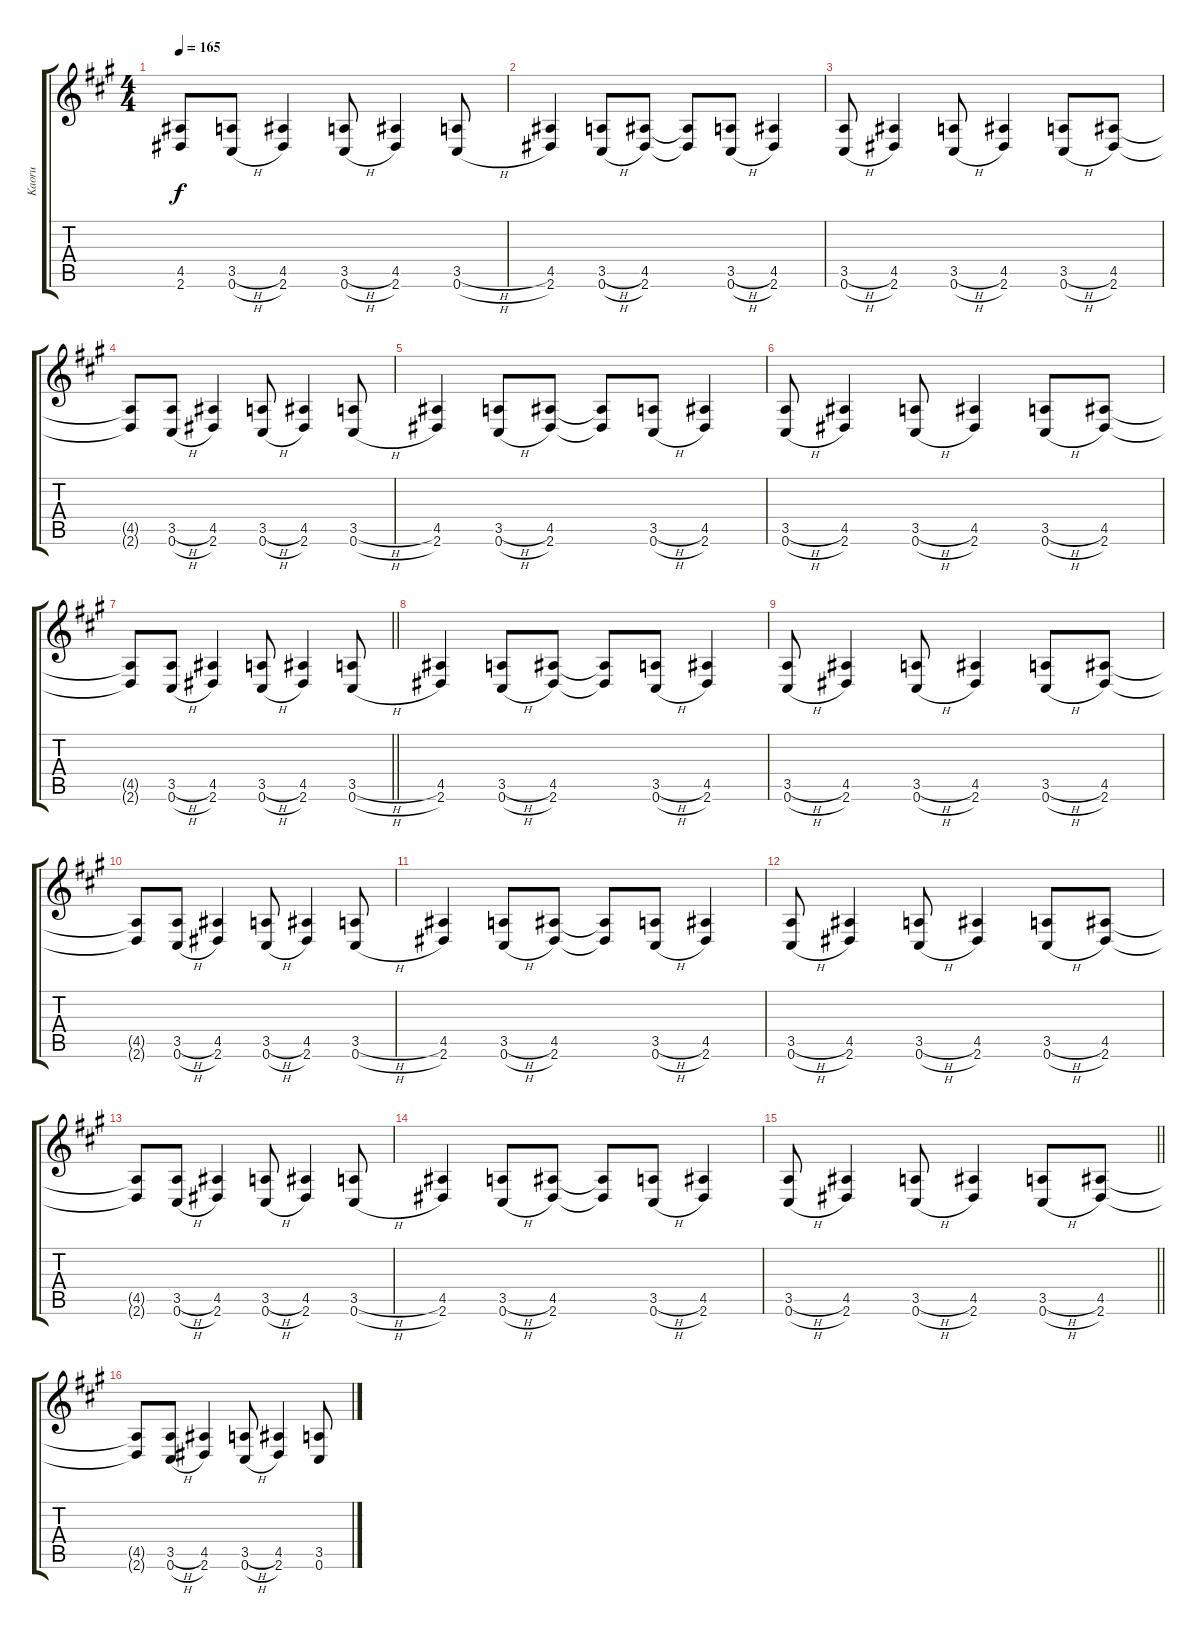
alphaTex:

\track ("Kaoru" "Kaoru") {instrument overdrivenguitar}
\staff {score tabs}
\tuning (Db4 Ab3 E3 B2 Gb2 Db2) {hide}
\ts (4 4)
\tempo 165
\clef g2
\ks a
(4.5{t} 2.6{t}).8{dy f} (3.5{h} 0.6{h}).8 (4.5 2.6).4 (3.5{h} 0.6{h}).8 (4.5 2.6).4 (3.5{h} 0.6{h}).8 |
(4.5 2.6).4 (3.5{h} 0.6{h}).8 (4.5 2.6).8 (4.5{t} 2.6{t}).8 (3.5{h} 0.6{h}).8 (4.5 2.6).4 |
(3.5{h} 0.6{h}).8 (4.5 2.6).4 (3.5{h} 0.6{h}).8 (4.5 2.6).4 (3.5{h} 0.6{h}).8 (4.5 2.6).8 |
(4.5{t} 2.6{t}).8 (3.5{h} 0.6{h}).8 (4.5 2.6).4 (3.5{h} 0.6{h}).8 (4.5 2.6).4 (3.5{h} 0.6{h}).8 |
(4.5 2.6).4 (3.5{h} 0.6{h}).8 (4.5 2.6).8 (4.5{t} 2.6{t}).8 (3.5{h} 0.6{h}).8 (4.5 2.6).4 |
(3.5{h} 0.6{h}).8 (4.5 2.6).4 (3.5{h} 0.6{h}).8 (4.5 2.6).4 (3.5{h} 0.6{h}).8 (4.5 2.6).8 |
\barLineRight lightlight
(4.5{t} 2.6{t}).8 (3.5{h} 0.6{h}).8 (4.5 2.6).4 (3.5{h} 0.6{h}).8 (4.5 2.6).4 (3.5{h} 0.6{h}).8 |
(4.5 2.6).4 (3.5{h} 0.6{h}).8 (4.5 2.6).8 (4.5{t} 2.6{t}).8 (3.5{h} 0.6{h}).8 (4.5 2.6).4 |
(3.5{h} 0.6{h}).8 (4.5 2.6).4 (3.5{h} 0.6{h}).8 (4.5 2.6).4 (3.5{h} 0.6{h}).8 (4.5 2.6).8 |
(4.5{t} 2.6{t}).8 (3.5{h} 0.6{h}).8 (4.5 2.6).4 (3.5{h} 0.6{h}).8 (4.5 2.6).4 (3.5{h} 0.6{h}).8 |
(4.5 2.6).4 (3.5{h} 0.6{h}).8 (4.5 2.6).8 (4.5{t} 2.6{t}).8 (3.5{h} 0.6{h}).8 (4.5 2.6).4 |
(3.5{h} 0.6{h}).8 (4.5 2.6).4 (3.5{h} 0.6{h}).8 (4.5 2.6).4 (3.5{h} 0.6{h}).8 (4.5 2.6).8 |
(4.5{t} 2.6{t}).8 (3.5{h} 0.6{h}).8 (4.5 2.6).4 (3.5{h} 0.6{h}).8 (4.5 2.6).4 (3.5{h} 0.6{h}).8 |
(4.5 2.6).4 (3.5{h} 0.6{h}).8 (4.5 2.6).8 (4.5{t} 2.6{t}).8 (3.5{h} 0.6{h}).8 (4.5 2.6).4 |
\barLineRight lightlight
(3.5{h} 0.6{h}).8 (4.5 2.6).4 (3.5{h} 0.6{h}).8 (4.5 2.6).4 (3.5{h} 0.6{h}).8 (4.5 2.6).8 |
(4.5{t} 2.6{t}).8 (3.5{h} 0.6{h}).8 (4.5 2.6).4 (3.5{h} 0.6{h}).8 (4.5 2.6).4 (3.5{h} 0.6{h}).8
